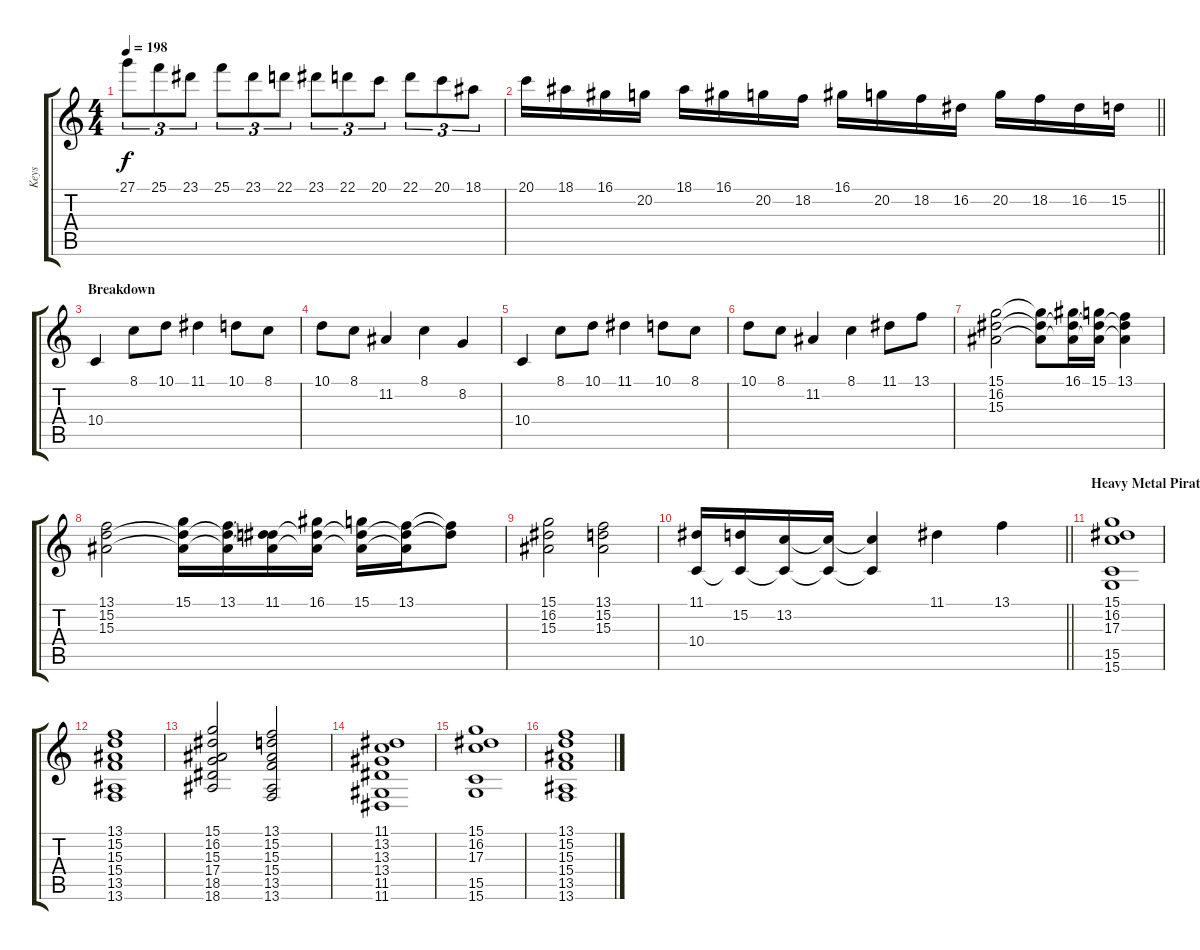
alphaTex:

\track ("Keys" "Keys") {instrument stringensemble2}
\staff {score tabs}
\tuning (E4 B3 G3 D3 A2 E2) {hide}
\ts (4 4)
\tempo 198
\clef g2
\ks c
27.1.8{tu (3 2) dy f} 25.1.8{tu (3 2)} 23.1.8{tu (3 2)} 25.1.8{tu (3 2)} 23.1.8{tu (3 2)} 22.1.8{tu (3 2)} 23.1.8{tu (3 2)} 22.1.8{tu (3 2)} 20.1.8{tu (3 2)} 22.1.8{tu (3 2)} 20.1.8{tu (3 2)} 18.1.8{tu (3 2)} |
\barLineRight lightlight
20.1.16 18.1.16 16.1.16 20.2.16 18.1.16 16.1.16 20.2.16 18.2.16 16.1.16 20.2.16 18.2.16 16.2.16 20.2.16 18.2.16 16.2.16 15.2.16 |
\section ("" "Breakdown")
10.4.4{balance 8 instrument stringensemble1} 8.1.8 10.1.8 11.1.4 10.1.8 8.1.8 |
10.1.8 8.1.8 11.2.4 8.1.4 8.2.4 |
10.4.4 8.1.8 10.1.8 11.1.4 10.1.8 8.1.8 |
10.1.8 8.1.8 11.2.4 8.1.4 11.1.8 13.1.8 |
(15.1 16.2 15.3).2 (15.1{t} 16.2{t} 15.3{t}).8 (16.1 16.2{t} 15.3{t}).16 (15.1 16.2{t} 15.3{t}).16 (13.1 16.2{t} 15.3{t}).4 |
(13.1 15.2 15.3).2 (15.1 15.2{t} 15.3{t}).16 (13.1 15.2{t} 15.3{t}).16 (11.1 15.2{t} 15.3{t}).16 (16.1 15.2{t} 15.3{t}).16 (15.1 15.2{t} 15.3{t}).16 (13.1 15.2{t} 15.3{t}).16 (13.1{t} 15.2{t}).8 |
(15.1 16.2 15.3).2 (13.1 15.2 15.3).2 |
\barLineRight lightlight
(11.1 10.4).16 (15.2 10.4{t}).16 (13.2 10.4{t}).16 (13.2{t} 10.4{t}).16 (13.2{t} 10.4{t}).4 11.1.4{volume 12} 13.1.4 |
\section ("" "Heavy Metal Pirates")
(15.1 16.2 17.3 15.5 15.6).1{volume 13 instrument stringensemble2} |
(13.1 15.2 15.3 15.4 13.5 13.6).1 |
(15.1 16.2 15.3 17.4 18.5 18.6).2 (13.1 15.2 15.3 15.4 13.5 13.6).2 |
(11.1 13.2 13.3 13.4 11.5 11.6).1 |
(15.1 16.2 17.3 15.5 15.6).1 |
(13.1 15.2 15.3 15.4 13.5 13.6).1
